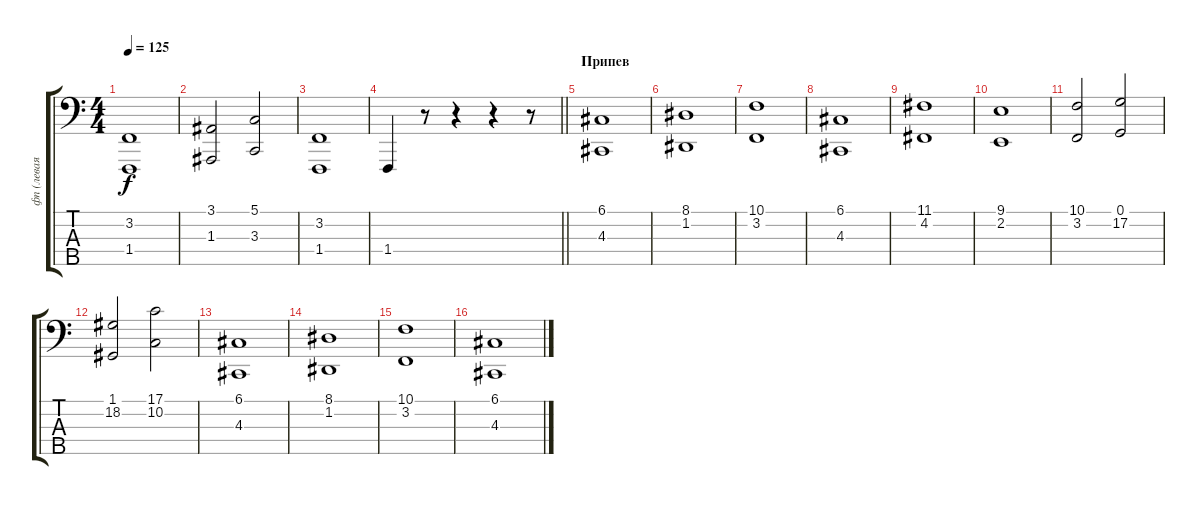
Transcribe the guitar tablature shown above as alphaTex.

\track ("фп (левая рука)" "фп (левая ") {instrument acousticgrandpiano}
\staff {score tabs}
\tuning (G2 D2 A1 E1 B0) {hide}
\ts (4 4)
\tempo 125
\clef f4
\ks c
(3.2{t} 1.4{t}).1{dy f} |
(3.1 1.3).2 (5.1 3.3).2 |
(3.2 1.4).1 |
\barLineRight lightlight
1.4.4 r.8 r.4 r.4 r.8 |
\section ("" "Припев")
(6.1 4.3).1 |
(8.1 1.2).1 |
(10.1 3.2).1 |
(6.1 4.3).1 |
(11.1 4.2).1 |
(9.1 2.2).1 |
(10.1 3.2).2 (0.1 17.2).2 |
(1.1 18.2).2 (17.1 10.2).2 |
(6.1 4.3).1 |
(8.1 1.2).1 |
(10.1 3.2).1 |
(6.1 4.3).1
